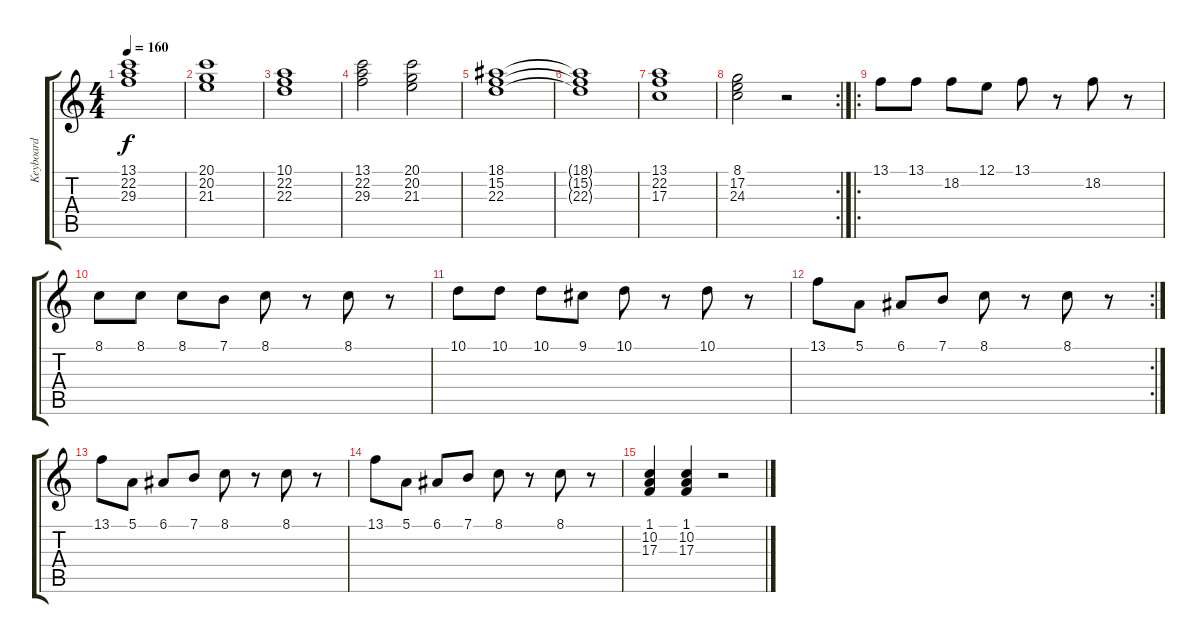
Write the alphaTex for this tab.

\track ("Keyboard" "Keyboard") {instrument brasssection}
\staff {score tabs}
\tuning (E4 B3 G3 D3 A2 E2) {hide}
\ts (4 4)
\tempo 160
\clef g2
\ks c
(13.1 22.2 29.3).1{dy f} |
(20.1 20.2 21.3).1 |
(10.1 22.2 22.3).1 |
(13.1 22.2 29.3).2 (20.1 20.2 21.3).2 |
(18.1 15.2 22.3).1 |
(18.1{t} 15.2{t} 22.3{t}).1 |
(13.1 22.2 17.3).1 |
\rc 2
(8.1 17.2 24.3).2 r.2 |
\ro
13.1.8 13.1.8 18.2.8 12.1.8 13.1.8 r.8 18.2.8 r.8 |
8.1.8 8.1.8 8.1.8 7.1.8 8.1.8 r.8 8.1.8 r.8 |
10.1.8 10.1.8 10.1.8 9.1.8 10.1.8 r.8 10.1.8 r.8 |
\rc 2
13.1.8 5.1.8 6.1.8 7.1.8 8.1.8 r.8 8.1.8 r.8 |
13.1.8 5.1.8 6.1.8 7.1.8 8.1.8 r.8 8.1.8 r.8 |
13.1.8 5.1.8 6.1.8 7.1.8 8.1.8 r.8 8.1.8 r.8 |
(1.1 10.2 17.3).4 (1.1 10.2 17.3).4 r.2
